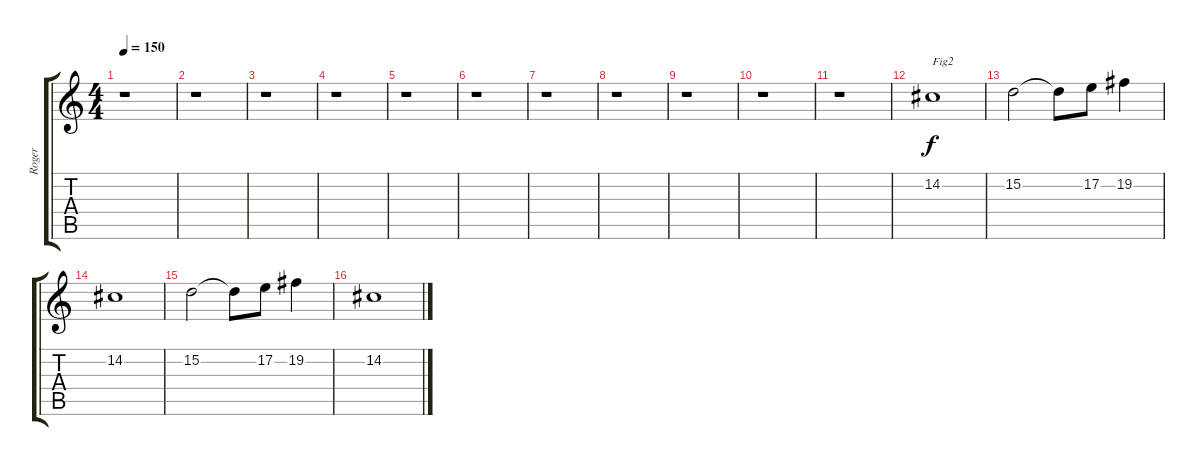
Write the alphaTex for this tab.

\track ("Roger" "Roger") {instrument synthstrings1}
\staff {score tabs}
\tuning (E4 B3 G3 D3 A2 E2) {hide}
\ts (4 4)
\tempo 150
\clef g2
\ks c
r.1{dy f} |
r.1 |
r.1 |
r.1 |
r.1 |
r.1 |
r.1 |
r.1 |
r.1 |
r.1 |
r.1 |
14.2.1{txt "Fig2"} |
15.2.2 15.2{t}.8 17.2.8 19.2.4 |
14.2.1 |
15.2.2 15.2{t}.8 17.2.8 19.2.4 |
14.2.1
